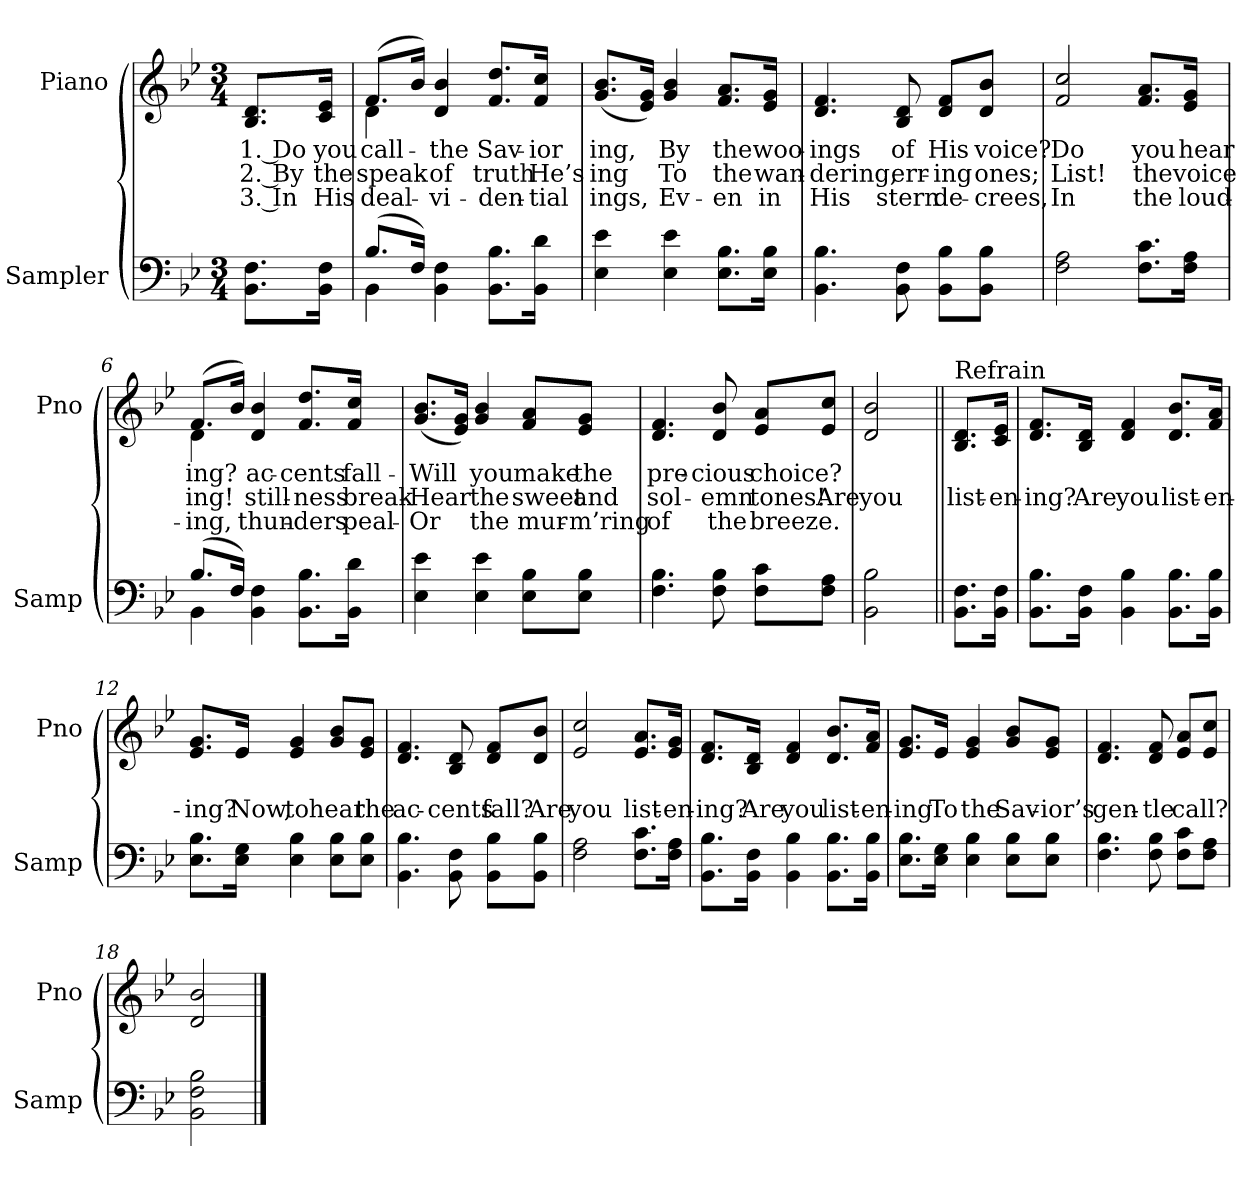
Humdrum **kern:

**kern	**kern	**text	**text	**text
*part2	*part1	*part1	*part1	*part1
*staff2	*staff1	*staff1	*staff1	*staff1
*I"Sampler	*I"Piano	*	*	*
*I'Samp	*I'Pno	*	*	*
*clefF4	*clefG2	*	*	*
*k[b-e-]	*k[b-e-]	*	*	*
*B-:	*B-:	*	*	*
*M3/4	*M3/4	*	*	*
=1	=1	=1	=1	=1
8.BB-\ 8.F\L	8.B-/ 8.d/L	1. Do	2. By	3. In
16BB-\ 16F\Jk	16c/ 16e-/Jk	you	the	His
=2	=2	=2	=2	=2
*^	*^	*	*	*
(8.B-/L	4BB-	(8.f/L	4d	call-	speak-	deal-
16F/Jk)	.	16b-/Jk)	.	.	.	.
4BB-\ 4F\	2ryy	4d/ 4b-/	2ryy	the	of	-vi-
8.BB-\ 8.B-\L	.	8.f/ 8.dd/L	.	Sav-	truth	-den-
16BB-\ 16d\Jk	.	16f/ 16cc/Jk	.	-ior	He’s	-tial
*v	*v	*	*	*	*	*
*	*v	*v	*	*	*
=3	=3	=3	=3	=3
4E-\ 4e-\	(8.g/ 8.b-/L	-ing,	-ing	-ings,
.	16e-/ 16g/Jk)	.	.	.
4E-\ 4e-\	4g/ 4b-/	By	To	Ev-
8.E-\ 8.B-\L	8.f/ 8.a/L	the	the	-en
16E-\ 16B-\Jk	16e-/ 16g/Jk	woo-	wan-	in
=4	=4	=4	=4	=4
4.BB-\ 4.B-\	4.d/ 4.f/	-ings	-dering,	His
8BB-\ 8F\	8B-/ 8d/	of	err-	stern
8BB-\ 8B-\L	8d/ 8f/L	His	-ing	de-
8BB-\ 8B-\J	8d/ 8b-/J	voice?	ones;	-crees,
=5	=5	=5	=5	=5
2F\ 2A\	2f/ 2cc/	Do	List!	In
8.F\ 8.c\L	8.f/ 8.a/L	you	the	the
16F\ 16A\Jk	16e-/ 16g/Jk	hear	voice	loud-
=6	=6	=6	=6	=6
*^	*^	*	*	*
(8.B-/L	4BB-	(8.f/L	4d	-ing?	-ing!	-ing,
16F/Jk)	.	16b-/Jk)	.	.	.	.
4BB-\ 4F\	2ryy	4d/ 4b-/	2ryy	ac-	still-	thun-
8.BB-\ 8.B-\L	.	8.f/ 8.dd/L	.	-cents	-ness	-ders
16BB-\ 16d\Jk	.	16f/ 16cc/Jk	.	fall-	break-	peal-
*v	*v	*	*	*	*	*
*	*v	*v	*	*	*
=7	=7	=7	=7	=7
4E-\ 4e-\	(8.g/ 8.b-/L	Will	Hear	Or
.	16e-/ 16g/Jk)	.	.	.
4E-\ 4e-\	4g/ 4b-/	you	the	the
8E-\ 8B-\L	8f/ 8a/L	make	sweet	mur-
8E-\ 8B-\J	8e-/ 8g/J	the	and	-m’ring
=8	=8	=8	=8	=8
4.F\ 4.B-\	4.d/ 4.f/	pre-	sol-	of
8F\ 8B-\	8d/ 8b-/	-cious	-emn	the
8F\ 8c\L	8e-/ 8a/L	choice?	tones!	breeze.
8F\ 8A\J	8e-/ 8cc/J	.	Are	.
=9	=9	=9	=9	=9
2BB-\ 2B-\	2d/ 2b-/	.	you	.
=10||	=10||	=10||	=10||	=10||
!	!LO:TX:t=Refrain	!	!	!
8.BB-\ 8.F\L	8.B-/ 8.d/L	.	list-	.
16BB-\ 16F\Jk	16c/ 16e-/Jk	.	-en-	.
=11	=11	=11	=11	=11
8.BB-\ 8.B-\L	8.d/ 8.f/L	.	-ing?	.
16BB-\ 16F\Jk	16B-/ 16d/Jk	.	Are	.
4BB-\ 4B-\	4d/ 4f/	.	you	.
8.BB-\ 8.B-\L	8.d/ 8.b-/L	.	list-	.
16BB-\ 16B-\Jk	16f/ 16a/Jk	.	-en-	.
=12	=12	=12	=12	=12
8.E-\ 8.B-\L	8.e-/ 8.g/L	.	-ing?	.
16E-\ 16G\Jk	16e-/Jk	.	Now,	.
4E-\ 4B-\	4e-/ 4g/	.	to	.
8E-\ 8B-\L	8g/ 8b-/L	.	hear	.
8E-\ 8B-\J	8e-/ 8g/J	.	the	.
=13	=13	=13	=13	=13
4.BB-\ 4.B-\	4.d/ 4.f/	.	ac-	.
8BB-\ 8F\	8B-/ 8d/	.	-cents	.
8BB-\ 8B-\L	8d/ 8f/L	.	fall?	.
8BB-\ 8B-\J	8d/ 8b-/J	.	Are	.
=14	=14	=14	=14	=14
2F\ 2A\	2e-/ 2cc/	.	you	.
8.F\ 8.c\L	8.e-/ 8.a/L	.	list-	.
16F\ 16A\Jk	16e-/ 16g/Jk	.	-en-	.
=15	=15	=15	=15	=15
8.BB-\ 8.B-\L	8.d/ 8.f/L	.	-ing?	.
16BB-\ 16F\Jk	16B-/ 16d/Jk	.	Are	.
4BB-\ 4B-\	4d/ 4f/	.	you	.
8.BB-\ 8.B-\L	8.d/ 8.b-/L	.	list-	.
16BB-\ 16B-\Jk	16f/ 16a/Jk	.	-en-	.
=16	=16	=16	=16	=16
8.E-\ 8.B-\L	8.e-/ 8.g/L	.	-ing	.
16E-\ 16G\Jk	16e-/Jk	.	To	.
4E-\ 4B-\	4e-/ 4g/	.	the	.
8E-\ 8B-\L	8g/ 8b-/L	.	Sav-	.
8E-\ 8B-\J	8e-/ 8g/J	.	-ior’s	.
=17	=17	=17	=17	=17
4.F\ 4.B-\	4.d/ 4.f/	.	gen-	.
8F\ 8B-\	8d/ 8f/	.	-tle	.
8F\ 8c\L	8e-/ 8a/L	.	call?	.
8F\ 8A\J	8e-/ 8cc/J	.	.	.
=18	=18	=18	=18	=18
2BB-\ 2F\ 2B-\	2d/ 2b-/	.	.	.
==	==	==	==	==
*-	*-	*-	*-	*-
